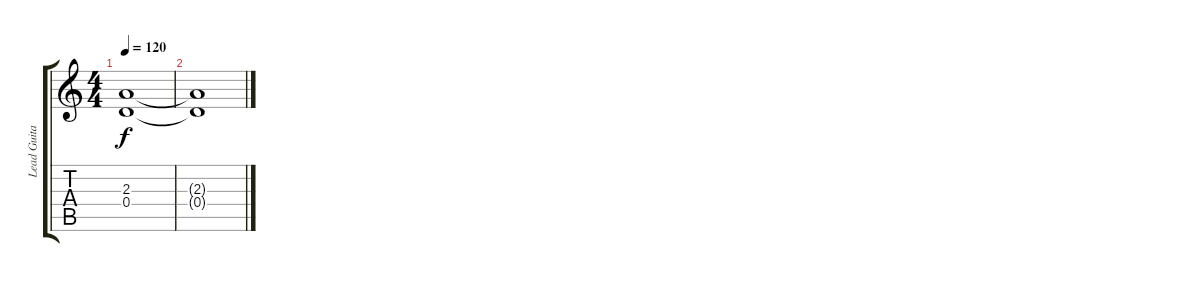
\track ("Lead Guitar" "Lead Guita") {instrument distortionguitar}
\staff {score tabs}
\tuning (E4 B3 G3 D3 A2 E2) {hide}
\ts (4 4)
\tempo 120
\clef g2
\ks c
(2.3 0.4).1{dy f} |
(2.3{t} 0.4{t}).1
